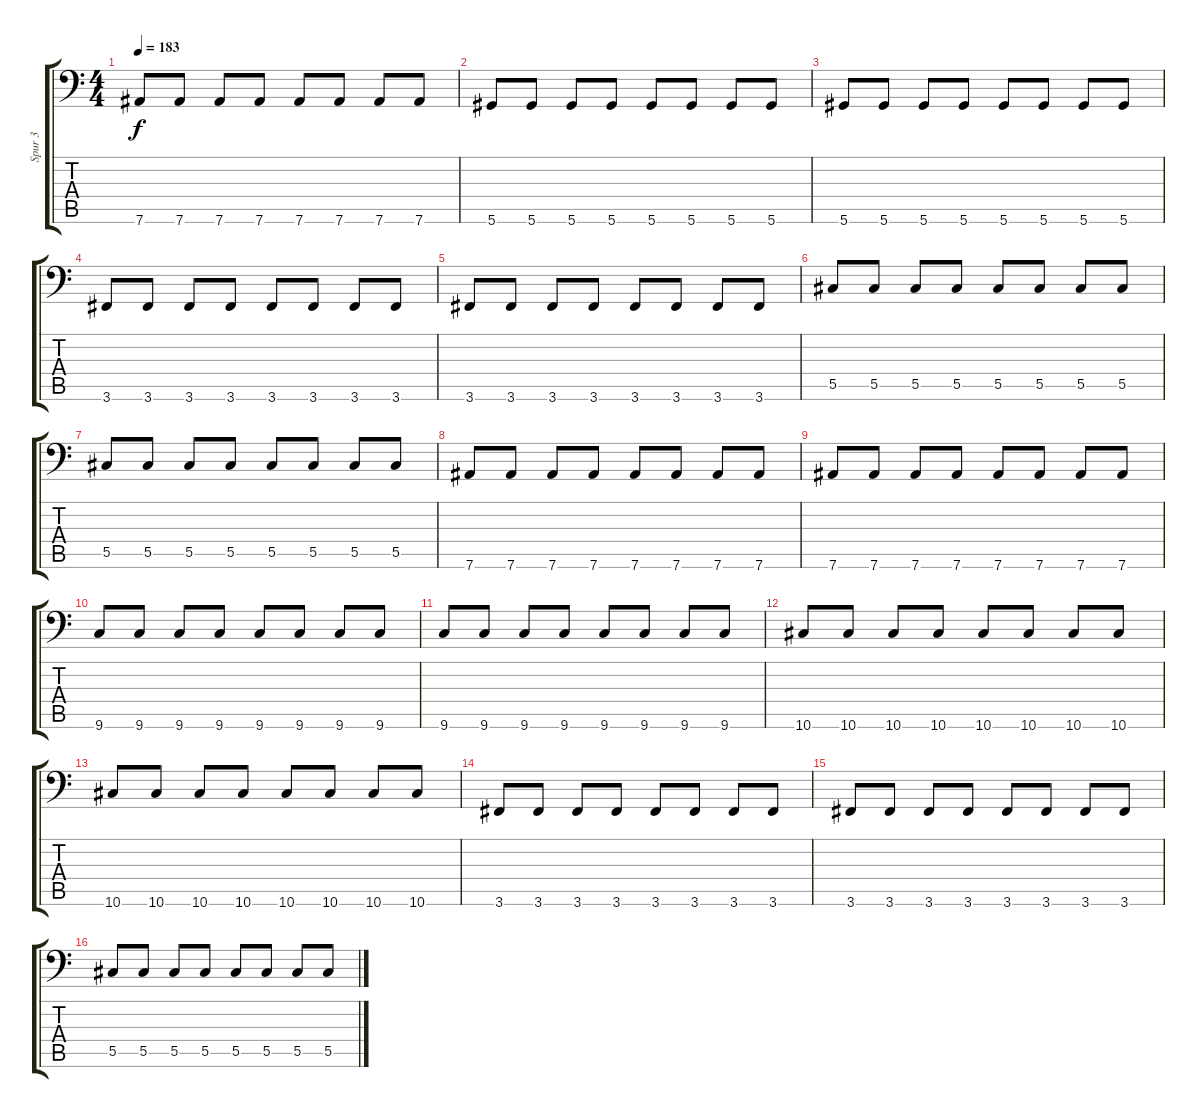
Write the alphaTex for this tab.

\track ("Spur 3" "Spur 3") {instrument electricbassfinger}
\staff {score tabs}
\tuning (Eb3 Bb2 Gb2 Db2 Ab1 Eb1) {hide}
\ts (4 4)
\tempo 183
\clef f4
\ks c
7.6.8{dy f} 7.6.8 7.6.8 7.6.8 7.6.8 7.6.8 7.6.8 7.6.8 |
5.6.8 5.6.8 5.6.8 5.6.8 5.6.8 5.6.8 5.6.8 5.6.8 |
5.6.8 5.6.8 5.6.8 5.6.8 5.6.8 5.6.8 5.6.8 5.6.8 |
3.6.8 3.6.8 3.6.8 3.6.8 3.6.8 3.6.8 3.6.8 3.6.8 |
3.6.8 3.6.8 3.6.8 3.6.8 3.6.8 3.6.8 3.6.8 3.6.8 |
5.5.8 5.5.8 5.5.8 5.5.8 5.5.8 5.5.8 5.5.8 5.5.8 |
5.5.8 5.5.8 5.5.8 5.5.8 5.5.8 5.5.8 5.5.8 5.5.8 |
7.6.8 7.6.8 7.6.8 7.6.8 7.6.8 7.6.8 7.6.8 7.6.8 |
7.6.8 7.6.8 7.6.8 7.6.8 7.6.8 7.6.8 7.6.8 7.6.8 |
9.6.8 9.6.8 9.6.8 9.6.8 9.6.8 9.6.8 9.6.8 9.6.8 |
9.6.8 9.6.8 9.6.8 9.6.8 9.6.8 9.6.8 9.6.8 9.6.8 |
10.6.8 10.6.8 10.6.8 10.6.8 10.6.8 10.6.8 10.6.8 10.6.8 |
10.6.8 10.6.8 10.6.8 10.6.8 10.6.8 10.6.8 10.6.8 10.6.8 |
3.6.8 3.6.8 3.6.8 3.6.8 3.6.8 3.6.8 3.6.8 3.6.8 |
3.6.8 3.6.8 3.6.8 3.6.8 3.6.8 3.6.8 3.6.8 3.6.8 |
\section ("" "")
5.5.8 5.5.8 5.5.8 5.5.8 5.5.8 5.5.8 5.5.8 5.5.8
